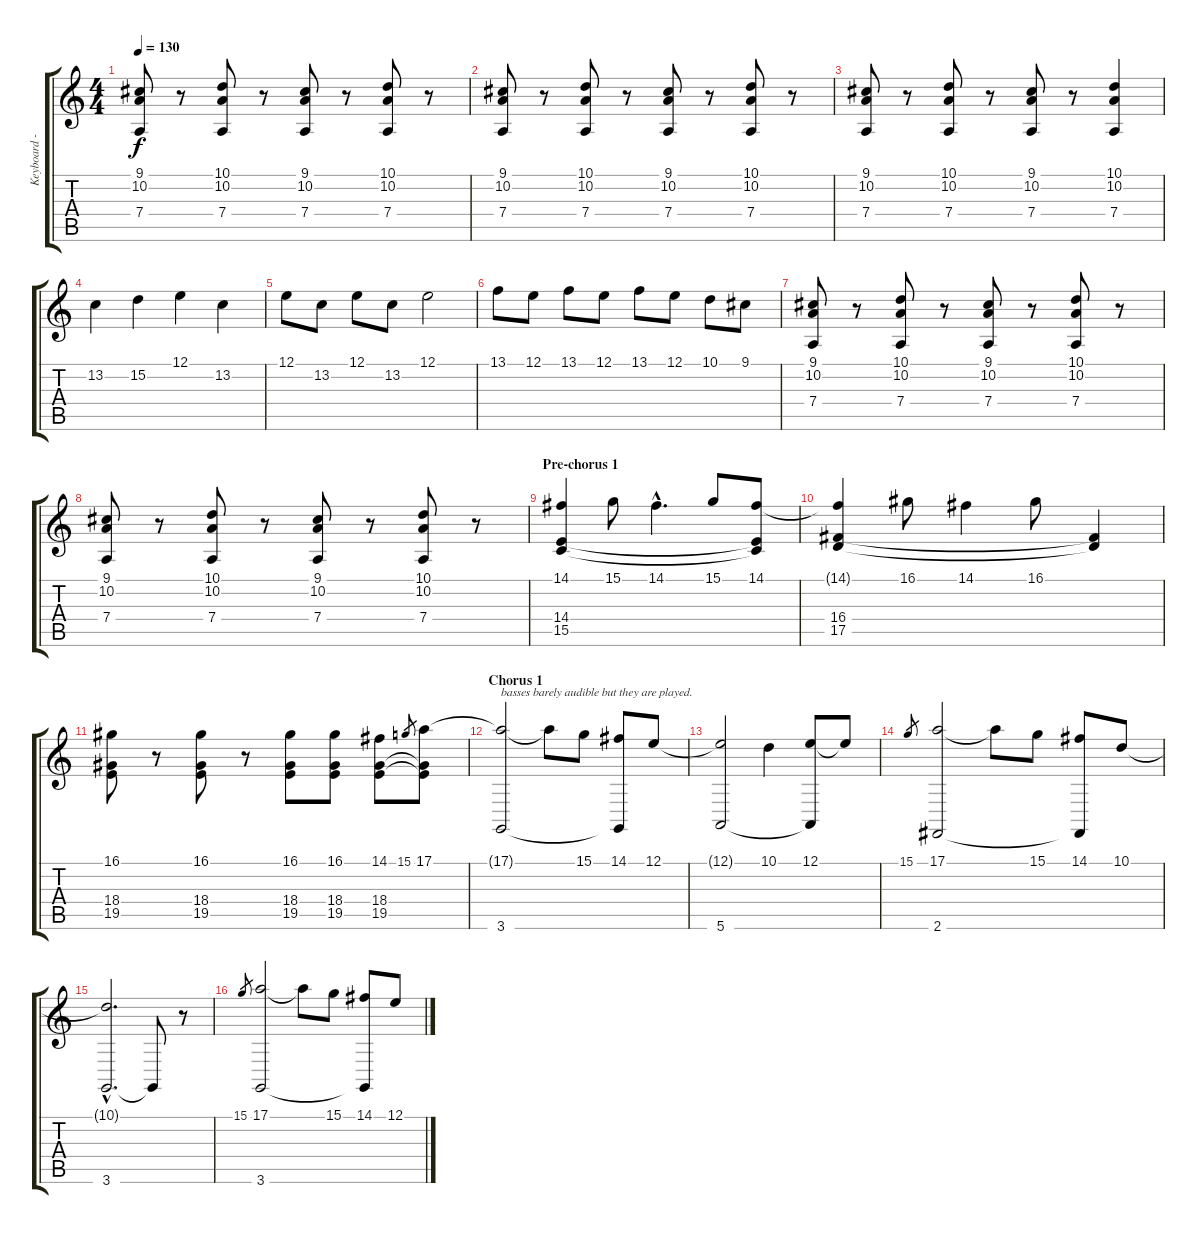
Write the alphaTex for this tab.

\track ("Keyboard - main stuff" "Keyboard -") {instrument drawbarorgan}
\staff {score tabs}
\tuning (E4 B3 G3 D3 A2 E2) {hide}
\ts (4 4)
\tempo 130
\clef g2
\ks c
(9.1 10.2 7.4).8{dy f} r.8 (10.1 10.2 7.4).8 r.8 (9.1 10.2 7.4).8 r.8 (10.1 10.2 7.4).8 r.8 |
(9.1 10.2 7.4).8 r.8 (10.1 10.2 7.4).8 r.8 (9.1 10.2 7.4).8 r.8 (10.1 10.2 7.4).8 r.8 |
(9.1 10.2 7.4).8 r.8 (10.1 10.2 7.4).8 r.8 (9.1 10.2 7.4).8 r.8 (10.1 10.2 7.4).4 |
13.2.4 15.2.4 12.1.4 13.2.4 |
12.1.8 13.2.8 12.1.8 13.2.8 12.1.2 |
13.1.8 12.1.8 13.1.8 12.1.8 13.1.8 12.1.8 10.1.8 9.1.8 |
(9.1 10.2 7.4).8 r.8 (10.1 10.2 7.4).8 r.8 (9.1 10.2 7.4).8 r.8 (10.1 10.2 7.4).8 r.8 |
(9.1 10.2 7.4).8 r.8 (10.1 10.2 7.4).8 r.8 (9.1 10.2 7.4).8 r.8 (10.1 10.2 7.4).8 r.8 |
\section ("" "Pre-chorus 1")
(14.1 14.4 15.5).4 15.1.8 14.1{hac}.4{d} 15.1.8 (14.1 14.4{t} 15.5{t}).8 |
(14.1{t} 16.4 17.5).4 16.1.8 14.1.4 16.1.8 (16.4{t} 17.5{t}).4 |
(16.1 18.4 19.5).8 r.8 (16.1 18.4 19.5).8 r.8 (16.1 18.4 19.5).8 (16.1 18.4 19.5).8 (14.1 18.4 19.5).8 15.1.8{gr} (17.1 18.4{t} 19.5{t}).8 |
\section ("" "Chorus 1")
(17.1{t} 3.6).2{txt "basses barely audible but they are played."} 17.1{t}.8 15.1.8 (14.1 3.6{t}).8 12.1.8 |
(12.1{t} 5.6).2 10.1.4 (12.1 5.6{t}).8 12.1{t}.8 |
15.1.8{gr} (17.1 2.6).2 17.1{t}.8 15.1.8 (14.1 2.6{t}).8 10.1.8 |
(10.1{hac t} 3.6{hac}).2{d} 3.6{t}.8 r.8 |
15.1.8{gr} (17.1 3.6).2 17.1{t}.8 15.1.8 (14.1 3.6{t}).8 12.1.8
